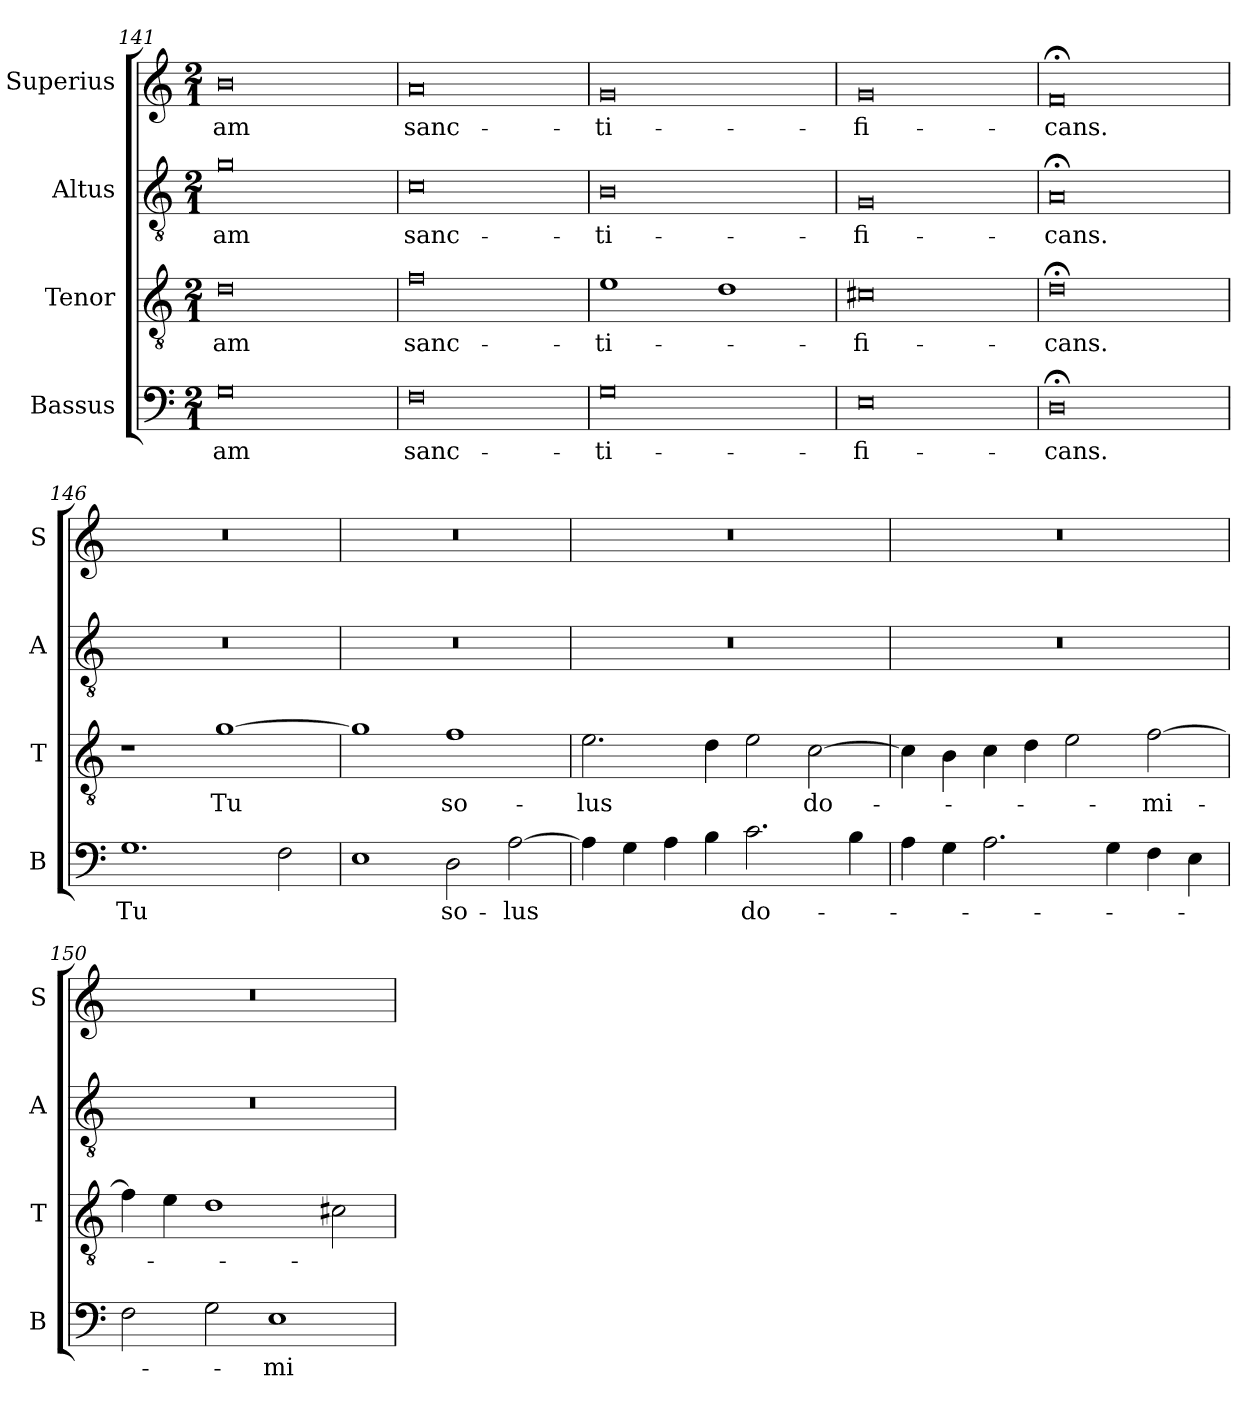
**kern	**text	**kern	**text	**kern	**text	**kern	**text
*part4	*part4	*part3	*part3	*part2	*part2	*part1	*part1
*staff4	*staff4	*staff3	*staff3	*staff2	*staff2	*staff1	*staff1
*I"Bassus	*	*I"Tenor	*	*I"Altus	*	*I"Superius	*
*I'B	*	*I'T	*	*I'A	*	*I'S	*
*clefF4	*	*clefGv2	*	*clefGv2	*	*clefG2	*
*k[]	*	*k[]	*	*k[]	*	*k[]	*
*M2/1	*	*M2/1	*	*M2/1	*	*M2/1	*
=141	=141	=141	=141	=141	=141	=141	=141
0G	-am	0d	-am	0g	-am	0b	-am
=142	=142	=142	=142	=142	=142	=142	=142
0F	sanc-	0f	sanc-	0c	sanc-	0a	sanc-
=143	=143	=143	=143	=143	=143	=143	=143
0G	-ti-	1e	-ti-	0B	-ti-	0g	-ti-
.	.	1d	.	.	.	.	.
=144	=144	=144	=144	=144	=144	=144	=144
0E	-fi-	0c#X	-fi-	0G	-fi-	0g	-fi-
=145	=145	=145	=145	=145	=145	=145	=145
0D;<	-cans.	0d;<	-cans.	0A;<	-cans.	0f;<	-cans.
=146	=146	=146	=146	=146	=146	=146	=146
1.G	Tu	1r	.	0r	.	0r	.
.	.	[1g	Tu	.	.	.	.
2F\	.	.	.	.	.	.	.
=147	=147	=147	=147	=147	=147	=147	=147
1E	.	1g]	.	0r	.	0r	.
2D\	so-	1f	so-	.	.	.	.
[2A\	-lus	.	.	.	.	.	.
=148	=148	=148	=148	=148	=148	=148	=148
4A\]	.	2.e\	-lus	0r	.	0r	.
4G\	.	.	.	.	.	.	.
4A\	.	.	.	.	.	.	.
4B\	.	4d\	.	.	.	.	.
2.c\	do-	2e\	.	.	.	.	.
.	.	[2c\	do-	.	.	.	.
4B\	.	.	.	.	.	.	.
=149	=149	=149	=149	=149	=149	=149	=149
4A\	.	4c\]	.	0r	.	0r	.
4G\	.	4B\	.	.	.	.	.
2.A\	.	4c\	.	.	.	.	.
.	.	4d\	.	.	.	.	.
.	.	2e\	.	.	.	.	.
4G\	.	.	.	.	.	.	.
4F\	.	[2f\	-mi-	.	.	.	.
4E\	.	.	.	.	.	.	.
=150	=150	=150	=150	=150	=150	=150	=150
2F\	.	4f\]	.	0r	.	0r	.
.	.	4e\	.	.	.	.	.
2G\	.	1d	.	.	.	.	.
1E	-mi-	.	.	.	.	.	.
.	.	2c#X\	.	.	.	.	.
=	=	=	=	=	=	=	=
*-	*-	*-	*-	*-	*-	*-	*-
